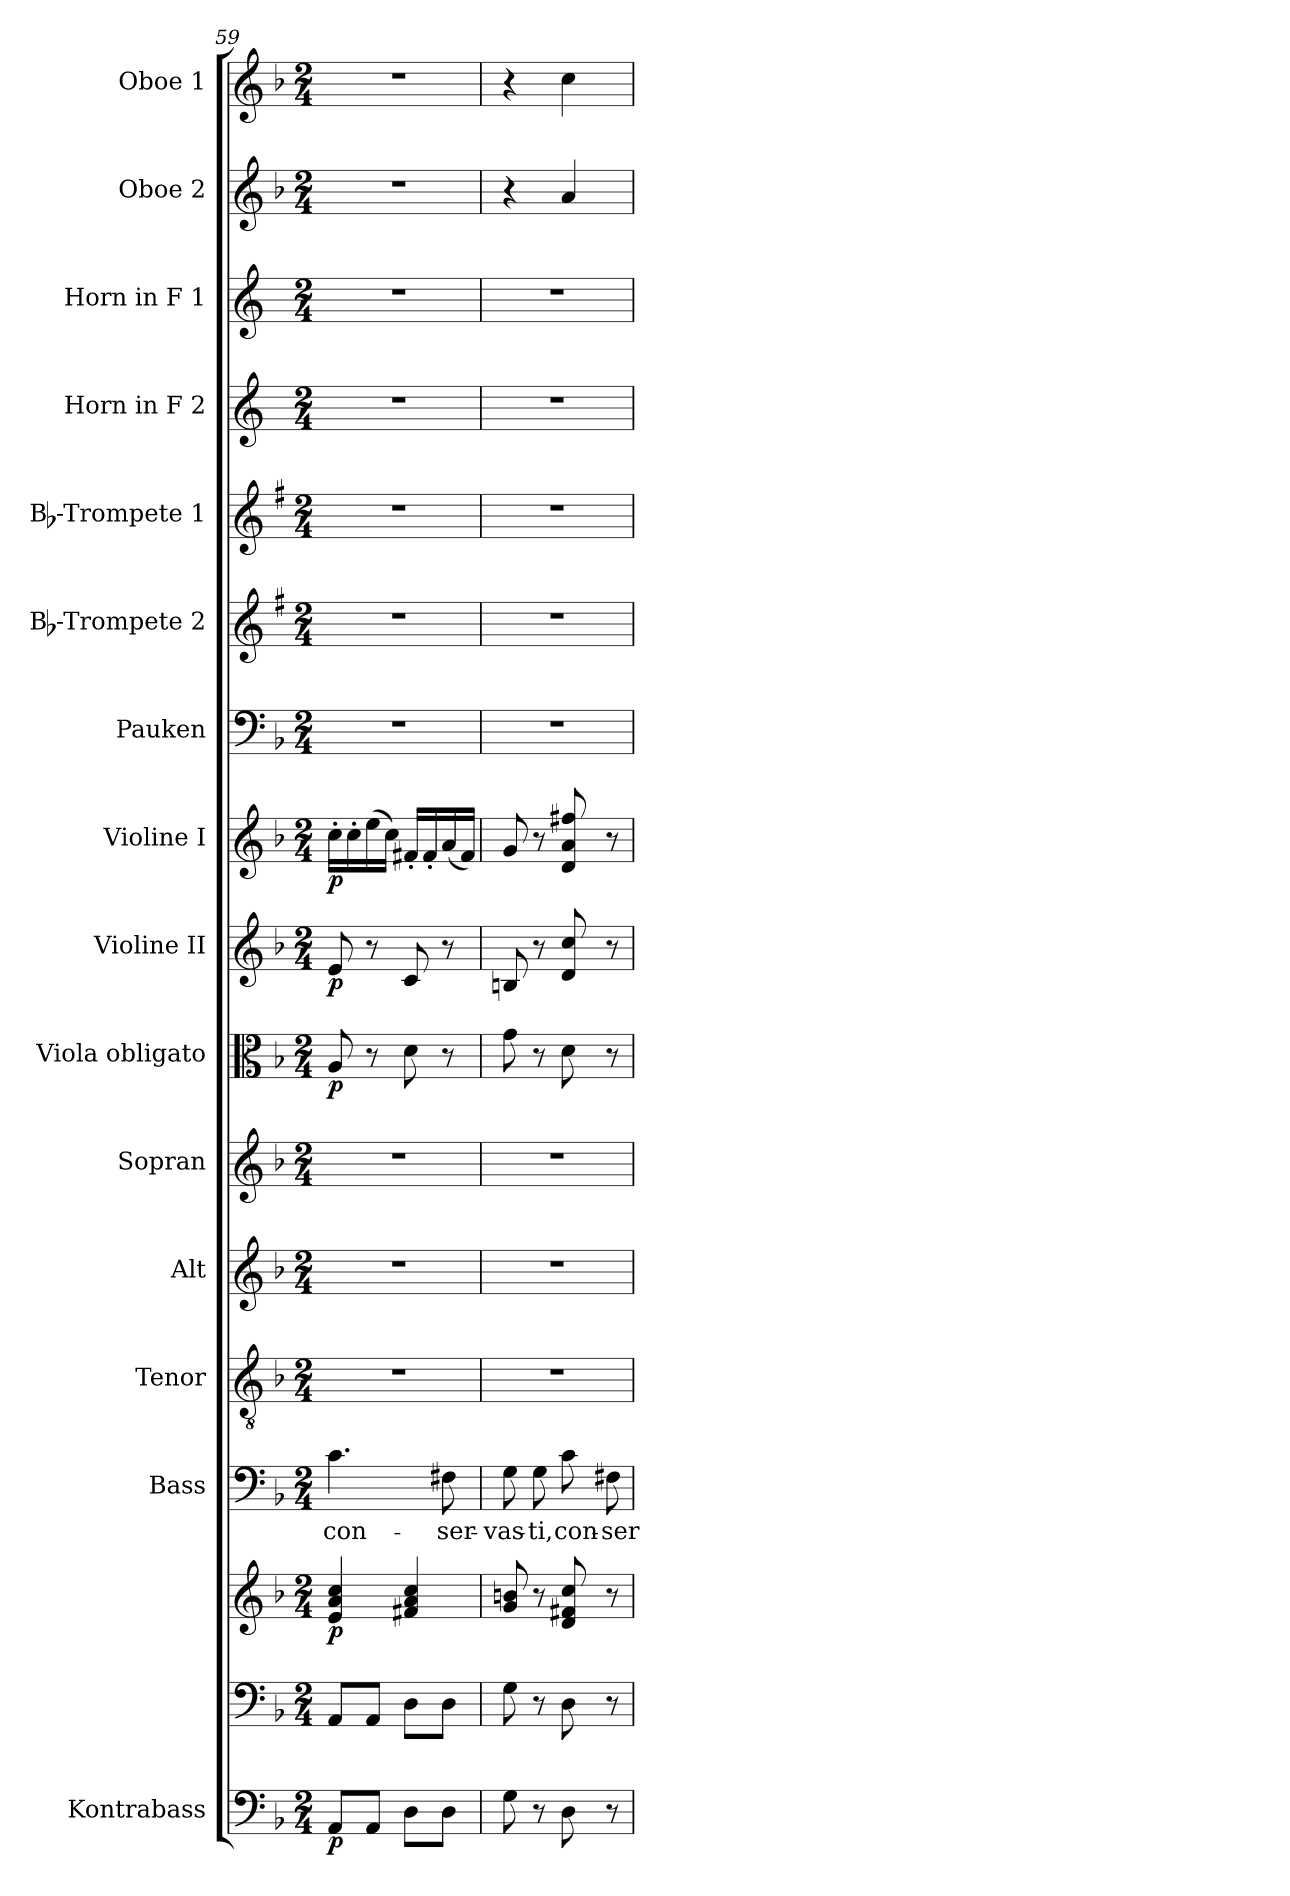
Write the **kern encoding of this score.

**kern	**dynam	**kern	**kern	**dynam	**kern	**text	**kern	**kern	**kern	**kern	**dynam	**kern	**dynam	**kern	**dynam	**kern	**kern	**kern	**kern	**kern	**kern	**kern
*part16	*part16	*part15	*part15	*part15	*part14	*part14	*part13	*part12	*part11	*part10	*part10	*part9	*part9	*part8	*part8	*part7	*part6	*part5	*part4	*part3	*part2	*part1
*staff17	*staff17	*staff16	*staff15	*staff15/16	*staff14	*staff14	*staff13	*staff12	*staff11	*staff10	*staff10	*staff9	*staff9	*staff8	*staff8	*staff7	*staff6	*staff5	*staff4	*staff3	*staff2	*staff1
*I"Kontrabass	*	*	*	*	*I"Bass	*	*I"Tenor	*I"Alt	*I"Sopran	*I"Viola obligato	*	*I"Violine II	*	*I"Violine I	*	*I"Pauken	*I"Bb-Trompete 2	*I"Bb-Trompete 1	*I"Horn in F 2	*I"Horn in F 1	*I"Oboe 2	*I"Oboe 1
*I'Kb.	*	*	*	*	*I'B.	*	*I'T.	*I'A.	*I'S.	*I'Vla.	*	*I'Vl. II	*	*I'Vl. I	*	*I'Pk.	*I'Bb Trp. 2	*I'Bb Trp. 1	*	*	*I'Ob. 2	*I'Ob. 1
*clefF4	*	*clefF4	*clefG2	*	*clefF4	*	*clefGv2	*clefG2	*clefG2	*clefC3	*	*clefG2	*	*clefG2	*	*clefF4	*clefG2	*clefG2	*clefG2	*clefG2	*clefG2	*clefG2
*ITrd7c12	*	*	*	*	*	*	*	*	*	*	*	*	*	*	*	*	*ITrd1c2	*ITrd1c2	*ITrd4c7	*ITrd4c7	*	*
*k[b-]	*	*k[b-]	*k[b-]	*	*k[b-]	*	*k[b-]	*k[b-]	*k[b-]	*k[b-]	*	*k[b-]	*	*k[b-]	*	*k[b-]	*k[b-]	*k[b-]	*k[b-]	*k[b-]	*k[b-]	*k[b-]
*F:	*	*F:	*F:	*	*F:	*	*F:	*F:	*F:	*F:	*	*F:	*	*F:	*	*F:	*F:	*F:	*F:	*F:	*F:	*F:
*M2/4	*	*M2/4	*M2/4	*	*M2/4	*	*M2/4	*M2/4	*M2/4	*M2/4	*	*M2/4	*	*M2/4	*	*M2/4	*M2/4	*M2/4	*M2/4	*M2/4	*M2/4	*M2/4
=59	=59	=59	=59	=59	=59	=59	=59	=59	=59	=59	=59	=59	=59	=59	=59	=59	=59	=59	=59	=59	=59	=59
!	!LO:DY:b	!	!	!LO:DY:b	!	!LO:LY:b	!	!	!	!	!LO:DY:b	!	!LO:DY:b	!	!LO:DY:b	!	!	!	!	!	!	!
8AAA/L	p	8AA/L	4e/ 4a/ 4cc/	p	4.c\	con-	2r	2r	2r	8A/	p	8e/	p	16cc'>\LL	p	2r	2r	2r	2r	2r	2r	2r
.	.	.	.	.	.	.	.	.	.	.	.	.	.	16cc'>\	.	.	.	.	.	.	.	.
8AAA/J	.	8AA/J	.	.	.	.	.	.	.	8r	.	8r	.	(>16ee\	.	.	.	.	.	.	.	.
.	.	.	.	.	.	.	.	.	.	.	.	.	.	16cc\JJ)	.	.	.	.	.	.	.	.
8DD\L	.	8D\L	4f#X/ 4a/ 4cc/	.	.	.	.	.	.	8d\	.	8c/	.	16f#X'</LL	.	.	.	.	.	.	.	.
.	.	.	.	.	.	.	.	.	.	.	.	.	.	16f#'</	.	.	.	.	.	.	.	.
!	!	!	!	!	!	!LO:LY:b	!	!	!	!	!	!	!	!	!	!	!	!	!	!	!	!
8DD\J	.	8D\J	.	.	8F#X\	-ser-	.	.	.	8r	.	8r	.	(<16a/	.	.	.	.	.	.	.	.
.	.	.	.	.	.	.	.	.	.	.	.	.	.	16f#/JJ)	.	.	.	.	.	.	.	.
=60	=60	=60	=60	=60	=60	=60	=60	=60	=60	=60	=60	=60	=60	=60	=60	=60	=60	=60	=60	=60	=60	=60
!	!	!	!	!	!	!LO:LY:b	!	!	!	!	!	!	!	!	!	!	!	!	!	!	!	!
8GG\	.	8G\	8g/ 8bn/	.	8G\	-vas-	2r	2r	2r	8g\	.	8Bn/	.	8g/	.	2r	2r	2r	2r	2r	4r	4r
!	!	!	!	!	!	!LO:LY:b	!	!	!	!	!	!	!	!	!	!	!	!	!	!	!	!
8r	.	8r	8r	.	8G\	-ti,	.	.	.	8r	.	8r	.	8r	.	.	.	.	.	.	.	.
!	!	!	!	!	!	!LO:LY:b	!	!	!	!	!	!	!	!	!	!	!	!	!	!	!	!
8DD\	.	8D\	8d/ 8f#X/ 8cc/	.	8c\	con-	.	.	.	8d\	.	8d/ 8cc/	.	8d/ 8a/ 8ff#X/	.	.	.	.	.	.	4a/	4cc\
!	!	!	!	!	!	!LO:LY:b	!	!	!	!	!	!	!	!	!	!	!	!	!	!	!	!
8r	.	8r	8r	.	8F#X\	-ser-	.	.	.	8r	.	8r	.	8r	.	.	.	.	.	.	.	.
=	=	=	=	=	=	=	=	=	=	=	=	=	=	=	=	=	=	=	=	=	=	=
*-	*-	*-	*-	*-	*-	*-	*-	*-	*-	*-	*-	*-	*-	*-	*-	*-	*-	*-	*-	*-	*-	*-
